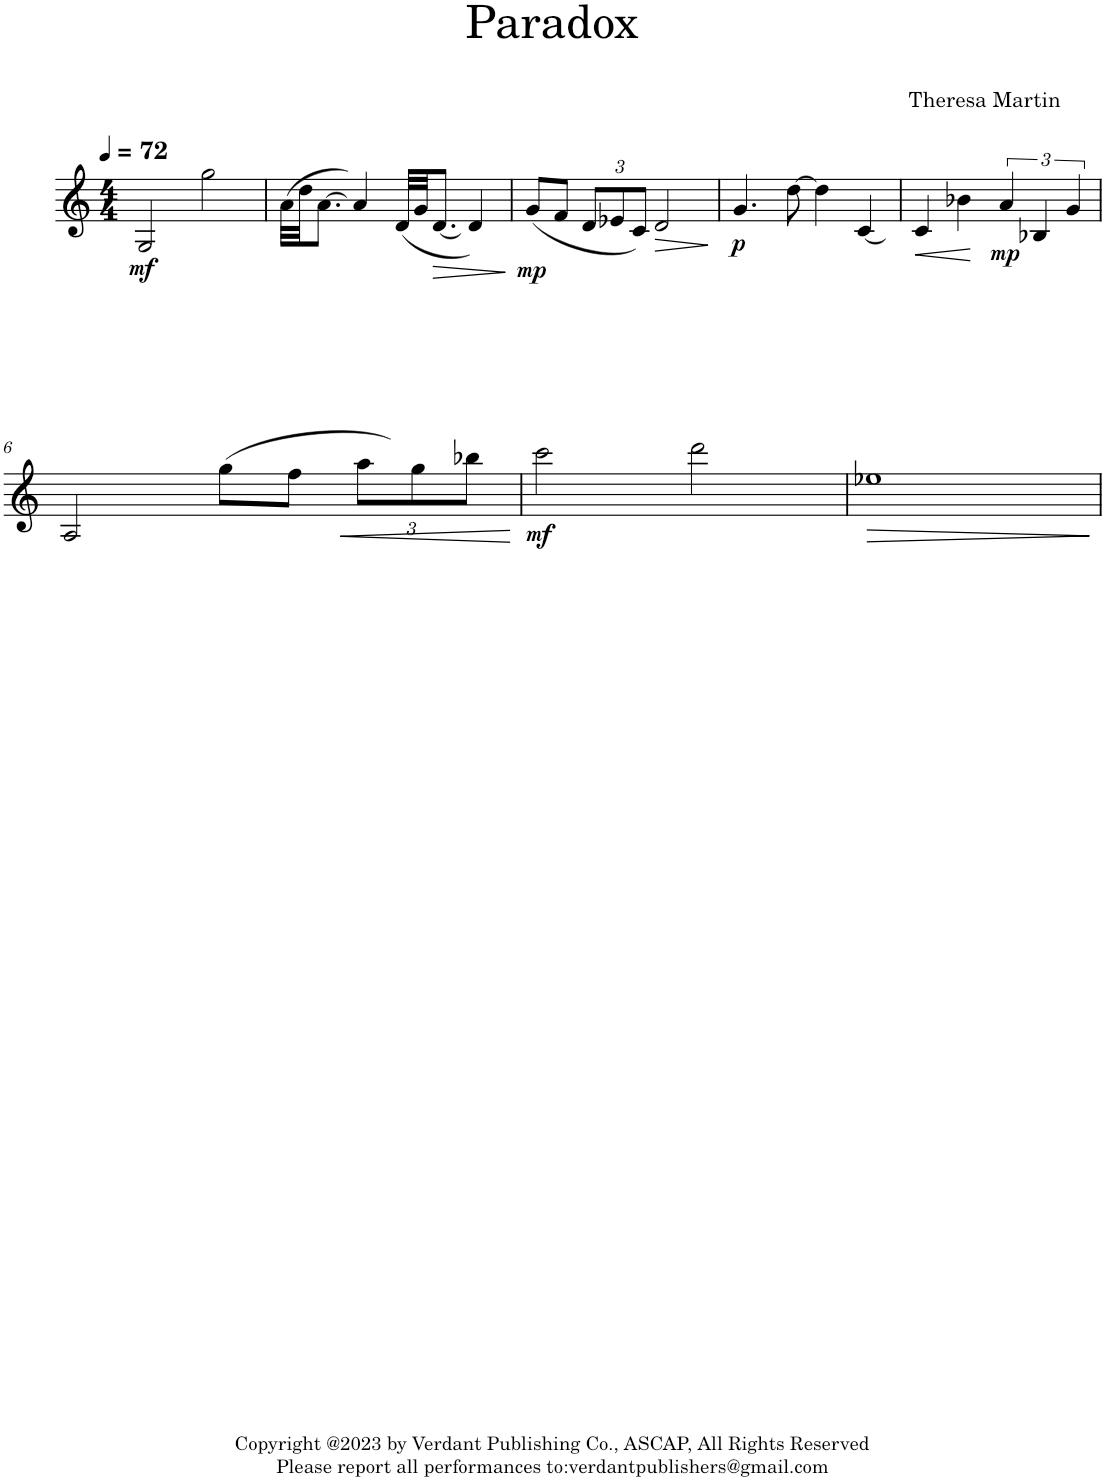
**kern	**dynam
*part1	*part1
*staff1	*staff1
*I"Clarinet	*
*I'Cl.	*
*clefG2	*
*Trd1c2	*
*k[]	*
*M4/4	*
*MM72	*
=1	=1
!	!LO:DY:b
2G/	mf
2gg\	.
=2	=2
(32a\LLL	.
32dd\JJ)	.
8.a\J	.
4a/	.
(32d/LLL	.
32g/JJ	.
!	!LO:HP:b
8.d/J)	>
4d/	.
.	]
=3	=3
!	!LO:DY:b
(8g/L	mp
8f/J)	.
*Xbrackettup	*
12d/L	.
12e-X/	.
12c/J	.
!	!LO:HP:b
2d/	>
.	]
=4	=4
!	!LO:DY:b
4.g/	p
8dd\	.
4dd\	.
4c/	.
=5	=5
!	!LO:HP:b
4c/	<
4b-X\	.
*brackettup	*
!	!LO:DY:n=1:b
6a/	[ mp
6B-X/	.
6g/	.
!!LO:LB:g=z
=6	=6
2A/	.
(8gg\L	.
8ff\J)	.
*Xbrackettup	*
!	!LO:HP:b
12aa\L	<
12gg\	.
12bb-X\J	.
.	[
=7	=7
!	!LO:DY:b
2ccc\	mf
2ddd\	.
=8	=8
!	!LO:HP:b
1ee-X	>
.	]
=	=
*-	*-
